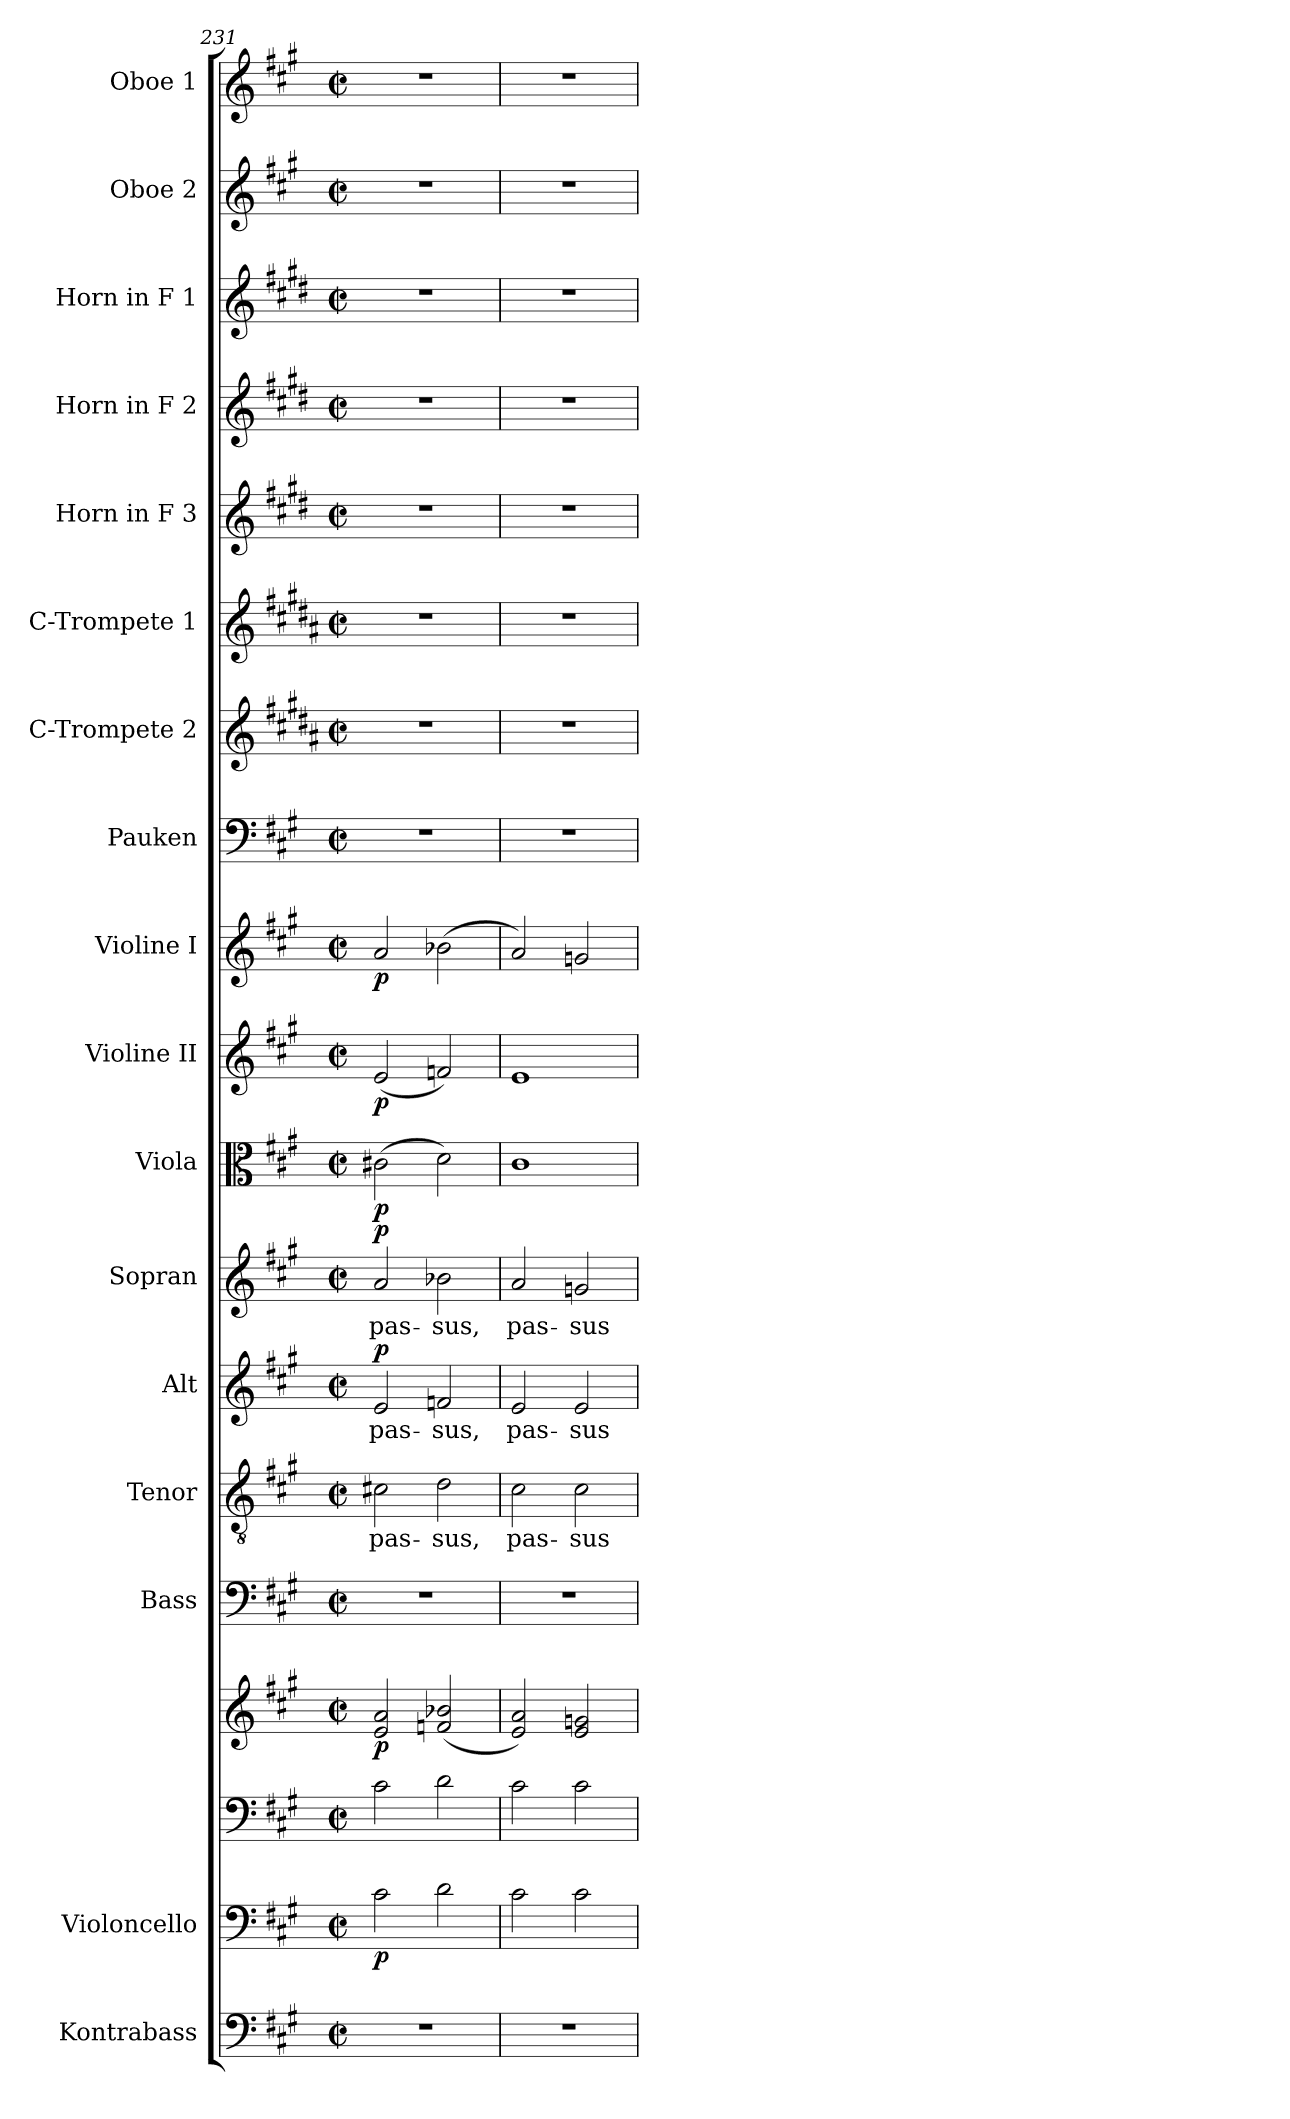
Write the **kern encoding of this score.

**kern	**kern	**dynam	**kern	**kern	**dynam	**kern	**kern	**text	**kern	**text	**dynam	**kern	**text	**dynam	**kern	**dynam	**kern	**dynam	**kern	**dynam	**kern	**kern	**kern	**kern	**kern	**kern	**kern	**kern
*part18	*part17	*part17	*part16	*part16	*part16	*part15	*part14	*part14	*part13	*part13	*part13	*part12	*part12	*part12	*part11	*part11	*part10	*part10	*part9	*part9	*part8	*part7	*part6	*part5	*part4	*part3	*part2	*part1
*staff19	*staff18	*staff18	*staff17	*staff16	*staff16/17	*staff15	*staff14	*staff14	*staff13	*staff13	*staff13	*staff12	*staff12	*staff12	*staff11	*staff11	*staff10	*staff10	*staff9	*staff9	*staff8	*staff7	*staff6	*staff5	*staff4	*staff3	*staff2	*staff1
*I"Kontrabass	*I"Violoncello	*	*	*	*	*I"Bass	*I"Tenor	*	*I"Alt	*	*	*I"Sopran	*	*	*I"Viola	*	*I"Violine II	*	*I"Violine I	*	*I"Pauken	*I"C-Trompete 2	*I"C-Trompete 1	*I"Horn in F 3	*I"Horn in F 2	*I"Horn in F 1	*I"Oboe 2	*I"Oboe 1
*I'Kb.	*I'Vc.	*	*	*	*	*I'B.	*I'T.	*	*I'A.	*	*	*I'S.	*	*	*I'Vla.	*	*I'Vl. II	*	*I'Vl. I	*	*I'Pk.	*I'C Trp. 2	*I'C Trp. 1	*	*	*	*I'Ob. 2	*I'Ob. 1
*clefF4	*clefF4	*	*clefF4	*clefG2	*	*clefF4	*clefGv2	*	*clefG2	*	*	*clefG2	*	*	*clefC3	*	*clefG2	*	*clefG2	*	*clefF4	*clefG2	*clefG2	*clefG2	*clefG2	*clefG2	*clefG2	*clefG2
*ITrd7c12	*	*	*	*	*	*	*	*	*	*	*	*	*	*	*	*	*	*	*	*	*	*ITrd1c2	*ITrd1c2	*ITrd4c7	*ITrd4c7	*ITrd4c7	*	*
*k[f#c#g#]	*k[f#c#g#]	*	*k[f#c#g#]	*k[f#c#g#]	*	*k[f#c#g#]	*k[f#c#g#]	*	*k[f#c#g#]	*	*	*k[f#c#g#]	*	*	*k[f#c#g#]	*	*k[f#c#g#]	*	*k[f#c#g#]	*	*k[f#c#g#]	*k[f#c#g#]	*k[f#c#g#]	*k[f#c#g#]	*k[f#c#g#]	*k[f#c#g#]	*k[f#c#g#]	*k[f#c#g#]
*A:	*A:	*	*A:	*A:	*	*A:	*A:	*	*A:	*	*	*A:	*	*	*A:	*	*A:	*	*A:	*	*A:	*A:	*A:	*A:	*A:	*A:	*A:	*A:
*M2/2	*M2/2	*	*M2/2	*M2/2	*	*M2/2	*M2/2	*	*M2/2	*	*	*M2/2	*	*	*M2/2	*	*M2/2	*	*M2/2	*	*M2/2	*M2/2	*M2/2	*M2/2	*M2/2	*M2/2	*M2/2	*M2/2
*met(c|)	*met(c|)	*	*met(c|)	*met(c|)	*	*met(c|)	*met(c|)	*	*met(c|)	*	*	*met(c|)	*	*	*met(c|)	*	*met(c|)	*	*met(c|)	*	*met(c|)	*met(c|)	*met(c|)	*met(c|)	*met(c|)	*met(c|)	*met(c|)	*met(c|)
=231	=231	=231	=231	=231	=231	=231	=231	=231	=231	=231	=231	=231	=231	=231	=231	=231	=231	=231	=231	=231	=231	=231	=231	=231	=231	=231	=231	=231
!	!	!LO:DY:b	!	!	!LO:DY:b	!	!	!LO:LY:b	!	!LO:LY:b	!LO:DY:a	!	!LO:LY:b	!LO:DY:a	!	!LO:DY:b	!	!LO:DY:b	!	!LO:DY:b	!	!	!	!	!	!	!	!
1r	2c#\	p	2c#\	2e/ 2a/	p	1r	2c#X\	pas-	2e/	pas-	p	2a/	pas-	p	(>2c#X\	p	(<2e/	p	2a/	p	1r	1r	1r	1r	1r	1r	1r	1r
!	!	!	!	!	!	!	!	!LO:LY:b	!	!LO:LY:b	!	!	!LO:LY:b	!	!	!	!	!	!	!	!	!	!	!	!	!	!	!
.	2d\	.	2d\	(<2fn/ 2b-X/	.	.	2d\	-sus,	2fn/	-sus,	.	2b-X\	-sus,	.	2d\)	.	2fn/)	.	(>2b-X\	.	.	.	.	.	.	.	.	.
=232	=232	=232	=232	=232	=232	=232	=232	=232	=232	=232	=232	=232	=232	=232	=232	=232	=232	=232	=232	=232	=232	=232	=232	=232	=232	=232	=232	=232
!	!	!	!	!	!	!	!	!LO:LY:b	!	!LO:LY:b	!	!	!LO:LY:b	!	!	!	!	!	!	!	!	!	!	!	!	!	!	!
1r	2c#\	.	2c#\	2e/ 2a/)	.	1r	2c#\	pas-	2e/	pas-	.	2a/	pas-	.	1c#	.	1e	.	2a/)	.	1r	1r	1r	1r	1r	1r	1r	1r
!	!	!	!	!	!	!	!	!LO:LY:b	!	!LO:LY:b	!	!	!LO:LY:b	!	!	!	!	!	!	!	!	!	!	!	!	!	!	!
.	2c#\	.	2c#\	2e/ 2gn/	.	.	2c#\	-sus	2e/	-sus	.	2gn/	-sus	.	.	.	.	.	2gn/	.	.	.	.	.	.	.	.	.
=	=	=	=	=	=	=	=	=	=	=	=	=	=	=	=	=	=	=	=	=	=	=	=	=	=	=	=	=
*-	*-	*-	*-	*-	*-	*-	*-	*-	*-	*-	*-	*-	*-	*-	*-	*-	*-	*-	*-	*-	*-	*-	*-	*-	*-	*-	*-	*-
